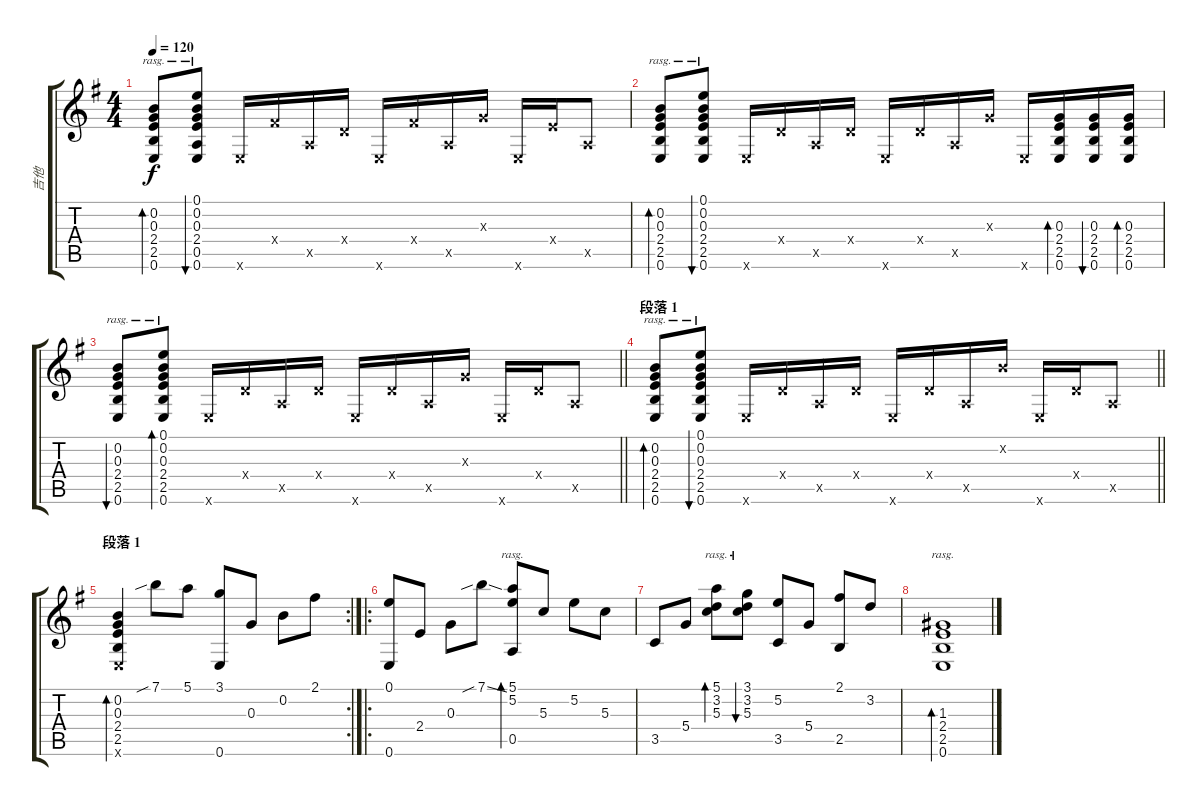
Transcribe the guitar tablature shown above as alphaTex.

\track ("吉他" "吉他") {instrument acousticguitarnylon}
\staff {score tabs}
\tuning (E4 B3 G3 D3 A2 E2) {hide}
\ts (4 4)
\tempo 120
\clef g2
\ks g
(0.2 0.3 2.4 2.5 0.6).8{bd 480 rasg ii dy f} (0.1 0.2 0.3 2.4 0.5 0.6).8{bu 480 rasg ii} 0.6{x}.16 4.4{x}.16 0.5{x}.16 0.4{x}.16 0.6{x}.16 4.4{x}.16 0.5{x}.16 0.3{x}.16 0.6{x}.16 2.4{x}.16 0.5{x}.8 |
(0.2 0.3 2.4 2.5 0.6).8{bd 120 rasg ii} (0.1 0.2 0.3 2.4 2.5 0.6).8{bu 120 rasg ii} 0.6{x}.16 0.4{x}.16 0.5{x}.16 0.4{x}.16 0.6{x}.16 0.4{x}.16 0.5{x}.16 0.3{x}.16 0.6{x}.16 (0.3 2.4 2.5 0.6).16{bd 120} (0.3 2.4 2.5 0.6).16{bu 120} (0.3 2.4 2.5 0.6).16{bd 120} |
\barLineRight lightlight
(0.2 0.3 2.4 2.5 0.6).8{bu 480 rasg ii} (0.1 0.2 0.3 2.4 2.5 0.6).8{bd 480 rasg ii txt ""} 0.6{x}.16 0.4{x}.16 0.5{x}.16 0.4{x}.16 0.6{x}.16 0.4{x}.16 0.5{x}.16 0.3{x}.16 0.6{x}.16 0.4{x}.16 0.5{x}.8 |
\section ("" "段落 1")
\barLineRight lightlight
(0.2 0.3 2.4 2.5 0.6).8{bd 480 rasg ii} (0.1 0.2 0.3 2.4 2.5 0.6).8{bu 480 rasg ii} 0.6{x}.16 0.4{x}.16 0.5{x}.16 0.4{x}.16 0.6{x}.16 0.4{x}.16 0.5{x}.16 0.2{x}.16 0.6{x}.16 0.4{x}.16 0.5{x}.8 |
\rc 2
\section ("" "段落 1")
(0.2 0.3 2.4 2.5 0.6{x}).4{bd 120} 7.1{sib}.8 5.1.8 (3.1 0.6).8 0.3.8 0.2.8 2.1.8 |
\ro
(0.1 0.6).8 2.4.8 0.3.8 7.1{be (custom 0 0 15 0 20 0 24 0 30 0 60 0) sib ss}.8 (5.1 5.2 0.5).8{bd 480 rasg ii} 5.3.8 5.2.8 5.3.8 |
3.5.8 5.4.8 (5.1 3.2 5.3).8{bd 480 rasg ii} (3.1 3.2 5.3).8{bu 120 rasg ii} (5.2 3.5).8 5.4.8 (2.1 2.5).8 3.2.8 |
(1.3 2.4 2.5 0.6).1{bd 480 rasg ii}
